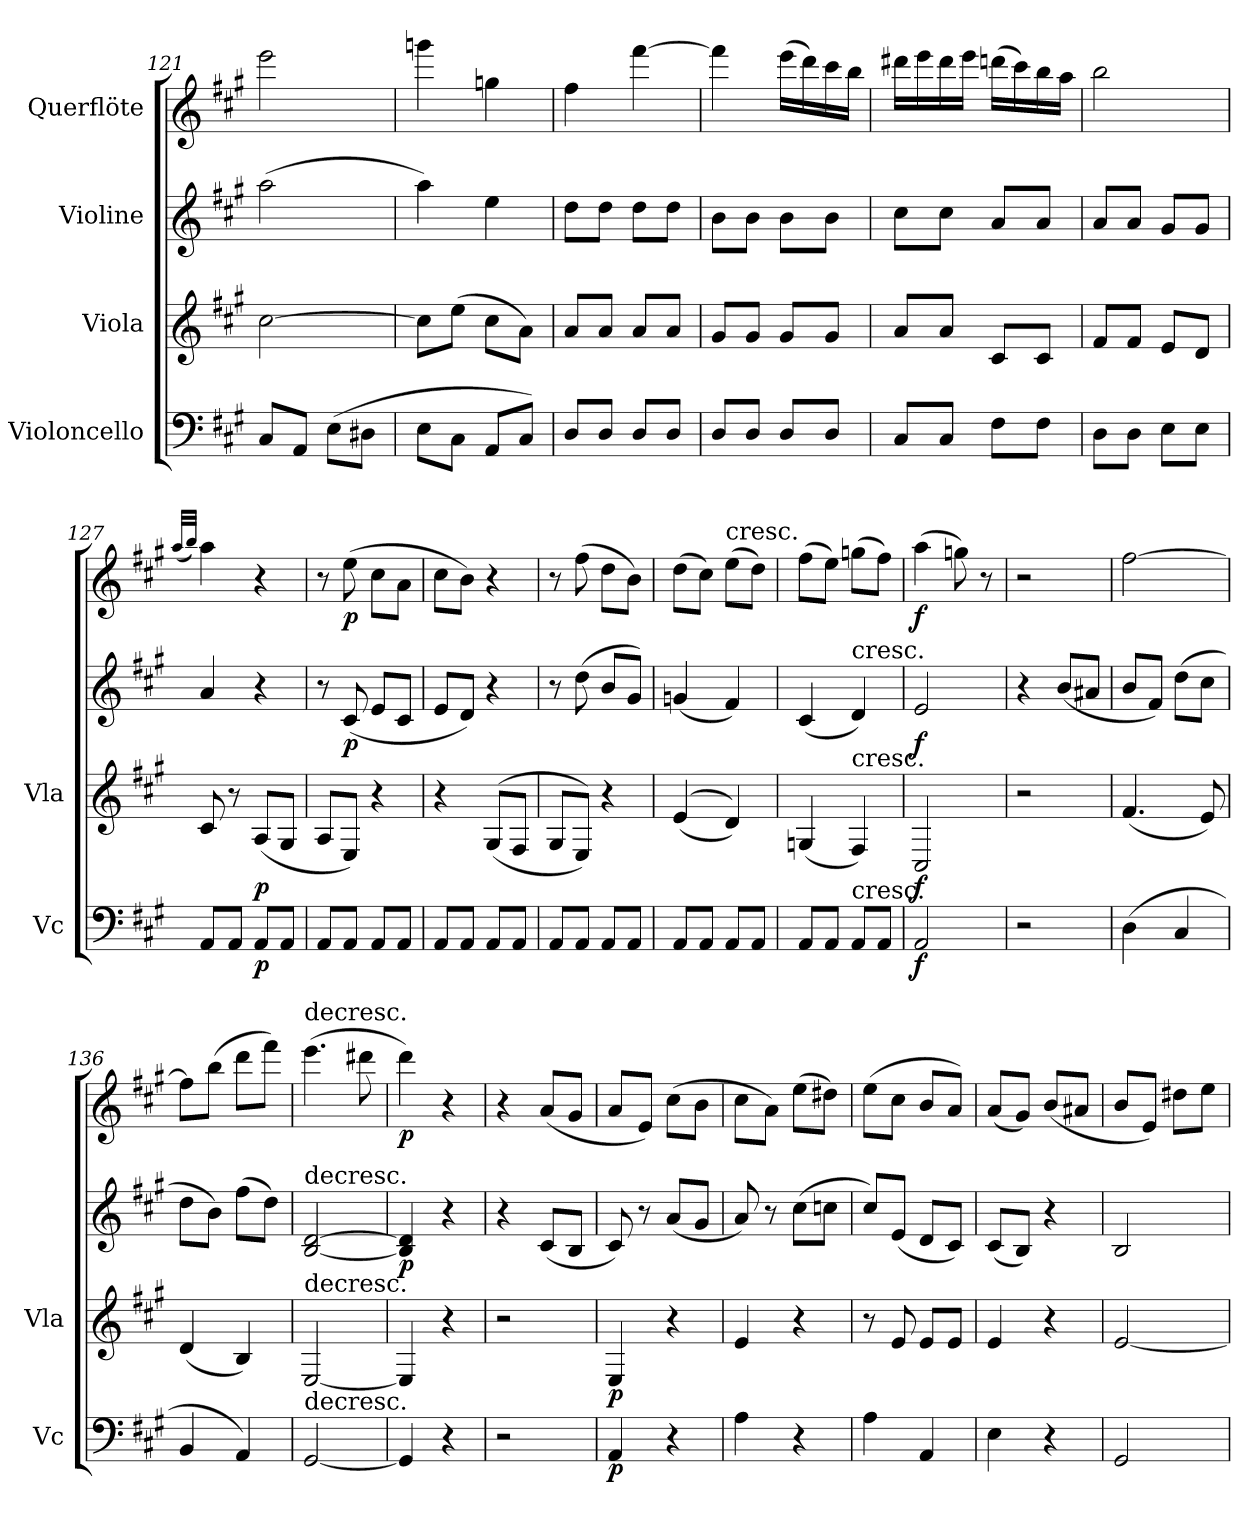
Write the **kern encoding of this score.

**kern	**dynam	**kern	**dynam	**kern	**dynam	**kern	**dynam
*part4	*part4	*part3	*part3	*part2	*part2	*part1	*part1
*staff4	*staff4	*staff3	*staff3	*staff2	*staff2	*staff1	*staff1
*I"Violoncello	*	*I"Viola	*	*I"Violine	*	*I"Querflöte	*
*I'Vc	*	*I'Vla	*	*	*	*	*
*clefF4	*	*clefG2	*	*clefG2	*	*clefG2	*
*k[f#c#g#]	*	*k[f#c#g#]	*	*k[f#c#g#]	*	*k[f#c#g#]	*
=121	=121	=121	=121	=121	=121	=121	=121
8C#/L	.	[2cc#\	.	(>2aa\	.	2eee\	.
8AA/J	.	.	.	.	.	.	.
(>8E\L	.	.	.	.	.	.	.
8D#X\J	.	.	.	.	.	.	.
=122	=122	=122	=122	=122	=122	=122	=122
8E\L	.	8cc#\L]	.	4aa\)	.	4gggn\	.
8C#\J	.	(>8ee\J	.	.	.	.	.
8AA/L	.	8cc#\L	.	4ee\	.	4ggn\	.
8C#/J)	.	8a\J)	.	.	.	.	.
=123	=123	=123	=123	=123	=123	=123	=123
8D/L	.	8a/L	.	8dd\L	.	4ff#\	.
8D/J	.	8a/J	.	8dd\J	.	.	.
8D/L	.	8a/L	.	8dd\L	.	[4fff#\	.
8D/J	.	8a/J	.	8dd\J	.	.	.
=124	=124	=124	=124	=124	=124	=124	=124
8D/L	.	8g#/L	.	8b\L	.	4fff#\]	.
8D/J	.	8g#/J	.	8b\J	.	.	.
8D/L	.	8g#/L	.	8b\L	.	(>16eee\LL	.
.	.	.	.	.	.	16ddd\)	.
8D/J	.	8g#/J	.	8b\J	.	16ccc#\	.
.	.	.	.	.	.	16bb\JJ	.
!!LO:LB:g=z
=125	=125	=125	=125	=125	=125	=125	=125
8C#/L	.	8a/L	.	8cc#\L	.	16ddd#X\LL	.
.	.	.	.	.	.	16eee\	.
8C#/J	.	8a/J	.	8cc#\J	.	16ddd#\	.
.	.	.	.	.	.	16eee\JJ	.
8F#\L	.	8c#/L	.	8a/L	.	(>16dddn\LL	.
.	.	.	.	.	.	16ccc#\)	.
8F#\J	.	8c#/J	.	8a/J	.	16bb\	.
.	.	.	.	.	.	16aa\JJ	.
=126	=126	=126	=126	=126	=126	=126	=126
8D\L	.	8f#/L	.	8a/L	.	2bb\	.
8D\J	.	8f#/J	.	8a/J	.	.	.
8E\L	.	8e/L	.	8g#/L	.	.	.
8E\J	.	8d/J	.	8g#/J	.	.	.
=127	=127	=127	=127	=127	=127	=127	=127
.	.	.	.	.	.	(<32qaa/LLL	.
.	.	.	.	.	.	32qbb/JJJ)	.
8AA/L	.	8c#/	.	4a/	.	4aa\	.
8AA/J	.	8r	.	.	.	.	.
!	!LO:DY:b	!	!LO:DY:b	!	!	!	!
8AA/L	p	(<8A/L	p	4r	.	4r	.
8AA/J	.	8G#/J	.	.	.	.	.
=128	=128	=128	=128	=128	=128	=128	=128
8AA/L	.	8A/L	.	8r	.	8r	.
!	!	!	!	!	!LO:DY:b	!	!LO:DY:b
8AA/J	.	8E/J)	.	(<8c#/	p	(>8ee\	p
8AA/L	.	4r	.	8e/L	.	8cc#\L	.
8AA/J	.	.	.	8c#/J	.	8a\J	.
=129	=129	=129	=129	=129	=129	=129	=129
8AA/L	.	4r	.	8e/L	.	8cc#\L	.
8AA/J	.	.	.	8d/J)	.	8b\J)	.
8AA/L	.	(<(<8G#/L	.	4r	.	4r	.
8AA/J	.	8F#/J	.	.	.	.	.
=130	=130	=130	=130	=130	=130	=130	=130
8AA/L	.	8G#/L	.	8r	.	8r	.
8AA/J	.	8E/J))	.	(>8dd\	.	(>8ff#\	.
8AA/L	.	4r	.	8b/L	.	8dd\L	.
8AA/J	.	.	.	8g#/J)	.	8b\J)	.
=131	=131	=131	=131	=131	=131	=131	=131
8AA/L	.	(<(<4e/	.	(<4gn/	.	(>8dd\L	.
8AA/J	.	.	.	.	.	8cc#\J)	.
!	!	!	!	!	!	!LO:TX:a:t=cresc.	!
8AA/L	.	4d/))	.	4f#/)	.	(>8ee\L	.
8AA/J	.	.	.	.	.	8dd\J)	.
!!LO:LB:g=z
=132	=132	=132	=132	=132	=132	=132	=132
8AA/L	.	(<4Gn/	.	(<4c#/	.	(>8ff#\L	.
8AA/J	.	.	.	.	.	8ee\J)	.
!	!	!	!	!LO:TX:a:t=cresc.	!	!	!
!	!	!LO:TX:a:t=cresc.	!	!	!	!	!
!LO:TX:a:t=cresc.	!	!	!	!	!	!	!
8AA/L	.	4F#/)	.	4d/)	.	(>8ggn\L	.
8AA/J	.	.	.	.	.	8ff#\J)	.
=133	=133	=133	=133	=133	=133	=133	=133
!	!LO:DY:b	!	!LO:DY:b	!	!LO:DY:b	!	!LO:DY:b
2AA/	f	2C#/	f	2e/	f	(>4aa\	f
.	.	.	.	.	.	8ggn\)	.
.	.	.	.	.	.	8r	.
=134	=134	=134	=134	=134	=134	=134	=134
2r	.	2r	.	4r	.	2r	.
.	.	.	.	(<8b/L	.	.	.
.	.	.	.	8a#X/J	.	.	.
=135	=135	=135	=135	=135	=135	=135	=135
(>4D\	.	(<4.f#/	.	8b/L	.	[2ff#\	.
.	.	.	.	8f#/J)	.	.	.
4C#/	.	.	.	(>8dd\L	.	.	.
.	.	8e/)	.	8cc#\J	.	.	.
=136	=136	=136	=136	=136	=136	=136	=136
4BB/	.	(<4d/	.	8dd\L	.	8ff#\L]	.
.	.	.	.	8b\J)	.	(>8bb\J	.
4AA/)	.	4B/)	.	(>8ff#\L	.	8ddd\L	.
.	.	.	.	8dd\J)	.	8fff#\J)	.
=137	=137	=137	=137	=137	=137	=137	=137
!	!	!	!	!	!	!LO:TX:a:t=decresc.	!
!	!	!	!	!LO:TX:a:t=decresc.	!	!	!
!	!	!LO:TX:a:t=decresc.	!	!	!	!	!
!LO:TX:a:t=decresc.	!	!	!	!	!	!	!
[2GG#/	.	[2E/	.	[2B/ [2d/	.	(>4.eee\	.
.	.	.	.	.	.	8ddd#X\	.
=138	=138	=138	=138	=138	=138	=138	=138
!	!	!	!	!	!LO:DY:b	!	!LO:DY:b
4GG#/]	.	4E/]	.	4B/] 4d/]	p	4ddd\)	p
4r	.	4r	.	4r	.	4r	.
=139	=139	=139	=139	=139	=139	=139	=139
2r	.	2r	.	4r	.	4r	.
.	.	.	.	(<8c#/L	.	(<8a/L	.
.	.	.	.	8B/J	.	8g#/J	.
=140	=140	=140	=140	=140	=140	=140	=140
!	!LO:DY:b	!	!LO:DY:b	!	!	!	!
4AA/	p	4E/	p	8c#/)	.	8a/L	.
.	.	.	.	8r	.	8e/J)	.
4r	.	4r	.	(<8a/L	.	(>8cc#\L	.
.	.	.	.	8g#/J	.	8b\J	.
=141	=141	=141	=141	=141	=141	=141	=141
4A\	.	4e/	.	8a/)	.	8cc#\L	.
.	.	.	.	8r	.	8a\J)	.
4r	.	4r	.	(>8cc#\L	.	(>8ee\L	.
.	.	.	.	8ccn\J	.	8dd#X\J)	.
=142	=142	=142	=142	=142	=142	=142	=142
4A\	.	8r	.	8cc#/L)	.	(>8ee\L	.
.	.	8e/	.	(<8e/J	.	8cc#\J	.
4AA/	.	8e/L	.	8d/L	.	8b/L	.
.	.	8e/J	.	8c#/J)	.	8a/J)	.
!!LO:PB:g=z
=143	=143	=143	=143	=143	=143	=143	=143
4E\	.	4e/	.	(<8c#/L	.	(<8a/L	.
.	.	.	.	8B/J)	.	8g#/J)	.
4r	.	4r	.	4r	.	(<8b/L	.
.	.	.	.	.	.	8a#X/J	.
=144	=144	=144	=144	=144	=144	=144	=144
2GG#/	.	[2e/	.	2B/	.	8b/L	.
.	.	.	.	.	.	8e/J)	.
.	.	.	.	.	.	8dd#X\L	.
.	.	.	.	.	.	8ee\J	.
=	=	=	=	=	=	=	=
*-	*-	*-	*-	*-	*-	*-	*-
